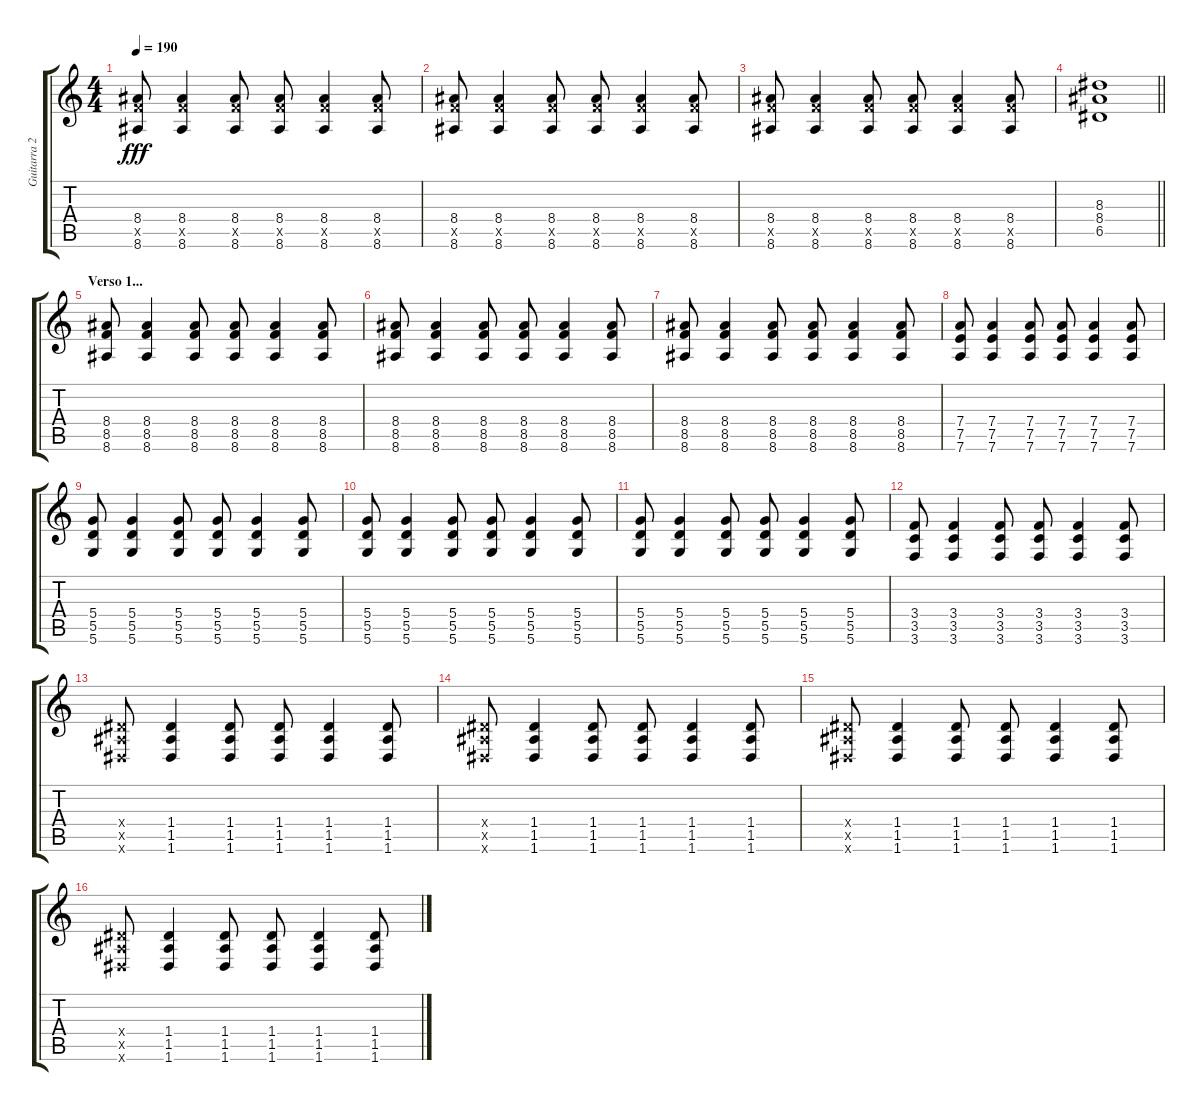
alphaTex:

\track ("Guitarra 2" "Guitarra 2") {instrument distortionguitar}
\staff {score tabs}
\tuning (E4 B3 G3 D3 A2 D2) {hide}
\ts (4 4)
\tempo 190
\clef g2
\ks c
(8.4 8.5{x} 8.6).8{dy fff} (8.4 8.5{x} 8.6).4 (8.4 8.5{x} 8.6).8 (8.4 8.5{x} 8.6).8 (8.4 8.5{x} 8.6).4 (8.4 8.5{x} 8.6).8 |
(8.4 8.5{x} 8.6).8 (8.4 8.5{x} 8.6).4 (8.4 8.5{x} 8.6).8 (8.4 8.5{x} 8.6).8 (8.4 8.5{x} 8.6).4 (8.4 8.5{x} 8.6).8 |
(8.4 8.5{x} 8.6).8 (8.4 8.5{x} 8.6).4 (8.4 8.5{x} 8.6).8 (8.4 8.5{x} 8.6).8 (8.4 8.5{x} 8.6).4 (8.4 8.5{x} 8.6).8 |
\barLineRight lightlight
(8.3 8.4 6.5).1 |
\section ("" "Verso 1...")
(8.4 8.5 8.6).8 (8.4 8.5 8.6).4 (8.4 8.5 8.6).8 (8.4 8.5 8.6).8 (8.4 8.5 8.6).4 (8.4 8.5 8.6).8 |
(8.4 8.5 8.6).8 (8.4 8.5 8.6).4 (8.4 8.5 8.6).8 (8.4 8.5 8.6).8 (8.4 8.5 8.6).4 (8.4 8.5 8.6).8 |
(8.4 8.5 8.6).8 (8.4 8.5 8.6).4 (8.4 8.5 8.6).8 (8.4 8.5 8.6).8 (8.4 8.5 8.6).4 (8.4 8.5 8.6).8 |
(7.4 7.5 7.6).8 (7.4 7.5 7.6).4 (7.4 7.5 7.6).8 (7.4 7.5 7.6).8 (7.4 7.5 7.6).4 (7.4 7.5 7.6).8 |
(5.4 5.5 5.6).8 (5.4 5.5 5.6).4 (5.4 5.5 5.6).8 (5.4 5.5 5.6).8 (5.4 5.5 5.6).4 (5.4 5.5 5.6).8 |
(5.4 5.5 5.6).8 (5.4 5.5 5.6).4 (5.4 5.5 5.6).8 (5.4 5.5 5.6).8 (5.4 5.5 5.6).4 (5.4 5.5 5.6).8 |
(5.4 5.5 5.6).8 (5.4 5.5 5.6).4 (5.4 5.5 5.6).8 (5.4 5.5 5.6).8 (5.4 5.5 5.6).4 (5.4 5.5 5.6).8 |
(3.4 3.5 3.6).8 (3.4 3.5 3.6).4 (3.4 3.5 3.6).8 (3.4 3.5 3.6).8 (3.4 3.5 3.6).4 (3.4 3.5 3.6).8 |
(1.4{x} 1.5{x} 1.6{x}).8 (1.4 1.5 1.6).4 (1.4 1.5 1.6).8 (1.4 1.5 1.6).8 (1.4 1.5 1.6).4 (1.4 1.5 1.6).8 |
(1.4{x} 1.5{x} 1.6{x}).8 (1.4 1.5 1.6).4 (1.4 1.5 1.6).8 (1.4 1.5 1.6).8 (1.4 1.5 1.6).4 (1.4 1.5 1.6).8 |
(1.4{x} 1.5{x} 1.6{x}).8 (1.4 1.5 1.6).4 (1.4 1.5 1.6).8 (1.4 1.5 1.6).8 (1.4 1.5 1.6).4 (1.4 1.5 1.6).8 |
(1.4{x} 1.5{x} 1.6{x}).8 (1.4 1.5 1.6).4 (1.4 1.5 1.6).8 (1.4 1.5 1.6).8 (1.4 1.5 1.6).4 (1.4 1.5 1.6).8
